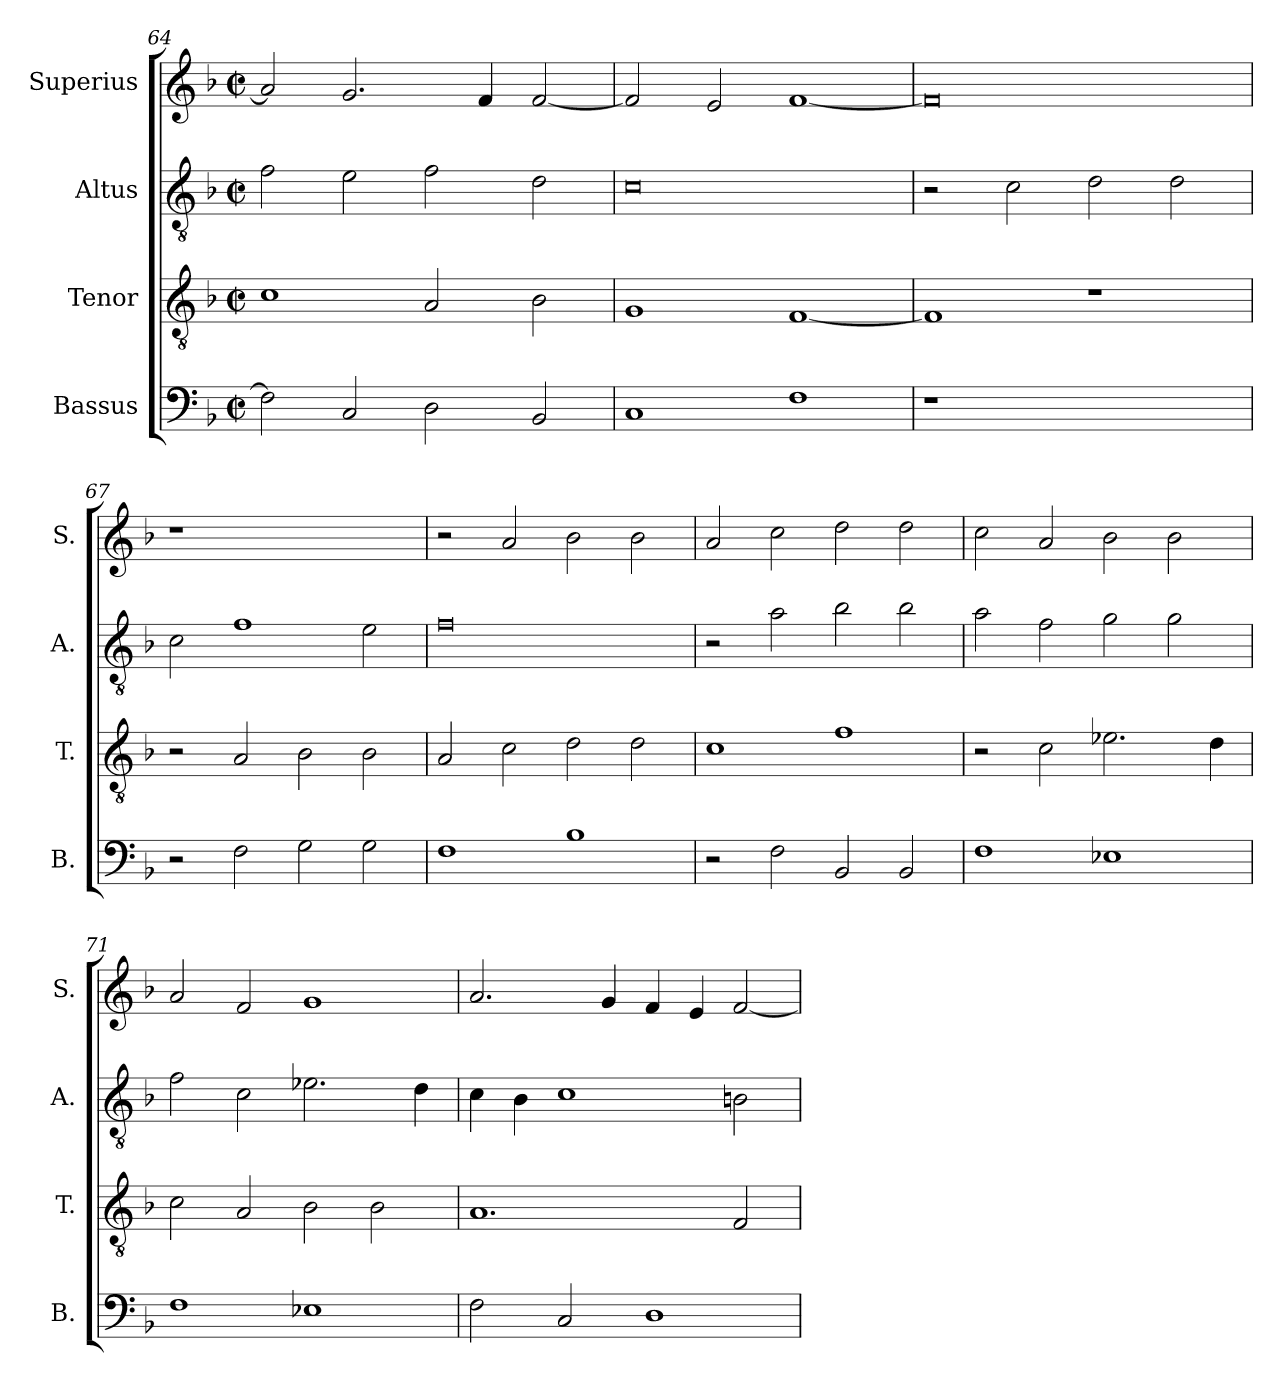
**kern	**kern	**kern	**kern
*part4	*part3	*part2	*part1
*staff4	*staff3	*staff2	*staff1
*I"Bassus	*I"Tenor	*I"Altus	*I"Superius
*I'B.	*I'T.	*I'A.	*I'S.
*clefF4	*clefGv2	*clefGv2	*clefG2
*	*ITrd7c12	*ITrd7c12	*
*k[b-]	*k[b-]	*k[b-]	*k[b-]
*F:	*F:	*F:	*F:
*M2/2	*M2/2	*M2/2	*M2/2
*met(c|)	*met(c|)	*met(c|)	*met(c|)
=64	=64	=64	=64
2Fi\]	1Ci	2Fi\	2ai/]
2Ci/	.	2Ei\	2.gi/
2Di\	2AAi/	2Fi\	.
.	.	.	4fi/
2BB-i/	2BB-i\	2Di\	[<2fi/
=65	=65	=65	=65
1Ci	1GGi	0Ci	2fi/]
.	.	.	2ei/
1Fi	[<1FFi	.	[<1fi
=66	=66	=66	=66
!LO:N:vis=1	!	!	!
1r	1FFi]	2r	0fi]
.	.	2Ci\	.
1ryy	1r	2Di\	.
.	.	2Di\	.
=67	=67	=67	=67
!	!	!	!LO:N:vis=1
2r	2r	2Ci\	1r
2Fi\	2AAi/	1Fi	.
2Gi\	2BB-i\	.	1ryy
2Gi\	2BB-i\	2Ei\	.
!!LO:LB:g=z
=68	=68	=68	=68
1Fi	2AAi/	0Fi	2r
.	2Ci\	.	2ai/
1B-i	2Di\	.	2b-i\
.	2Di\	.	2b-i\
=69	=69	=69	=69
2r	1Ci	2r	2ai/
2Fi\	.	2Ai\	2cci\
2BB-i/	1Fi	2B-i\	2ddi\
2BB-i/	.	2B-i\	2ddi\
=70	=70	=70	=70
1Fi	2r	2Ai\	2cci\
.	2Ci\	2Fi\	2ai/
1E-Xi	2.E-Xi\	2Gi\	2b-i\
.	.	2Gi\	2b-i\
.	4Di\	.	.
=71	=71	=71	=71
1Fi	2Ci\	2Fi\	2ai/
.	2AAi/	2Ci\	2fi/
1E-Xi	2BB-i\	2.E-Xi\	1gi
.	2BB-i\	.	.
.	.	4Di\	.
!!LO:PB:g=z
=72	=72	=72	=72
2Fi\	1.AAi	4Ci\	2.ai/
.	.	4BB-i\	.
2Ci/	.	1Ci	.
.	.	.	4gi/
1Di	.	.	4fi/
.	.	.	4ei/
.	2FFi/	2BBni\	[<2fi/
=	=	=	=
*-	*-	*-	*-
